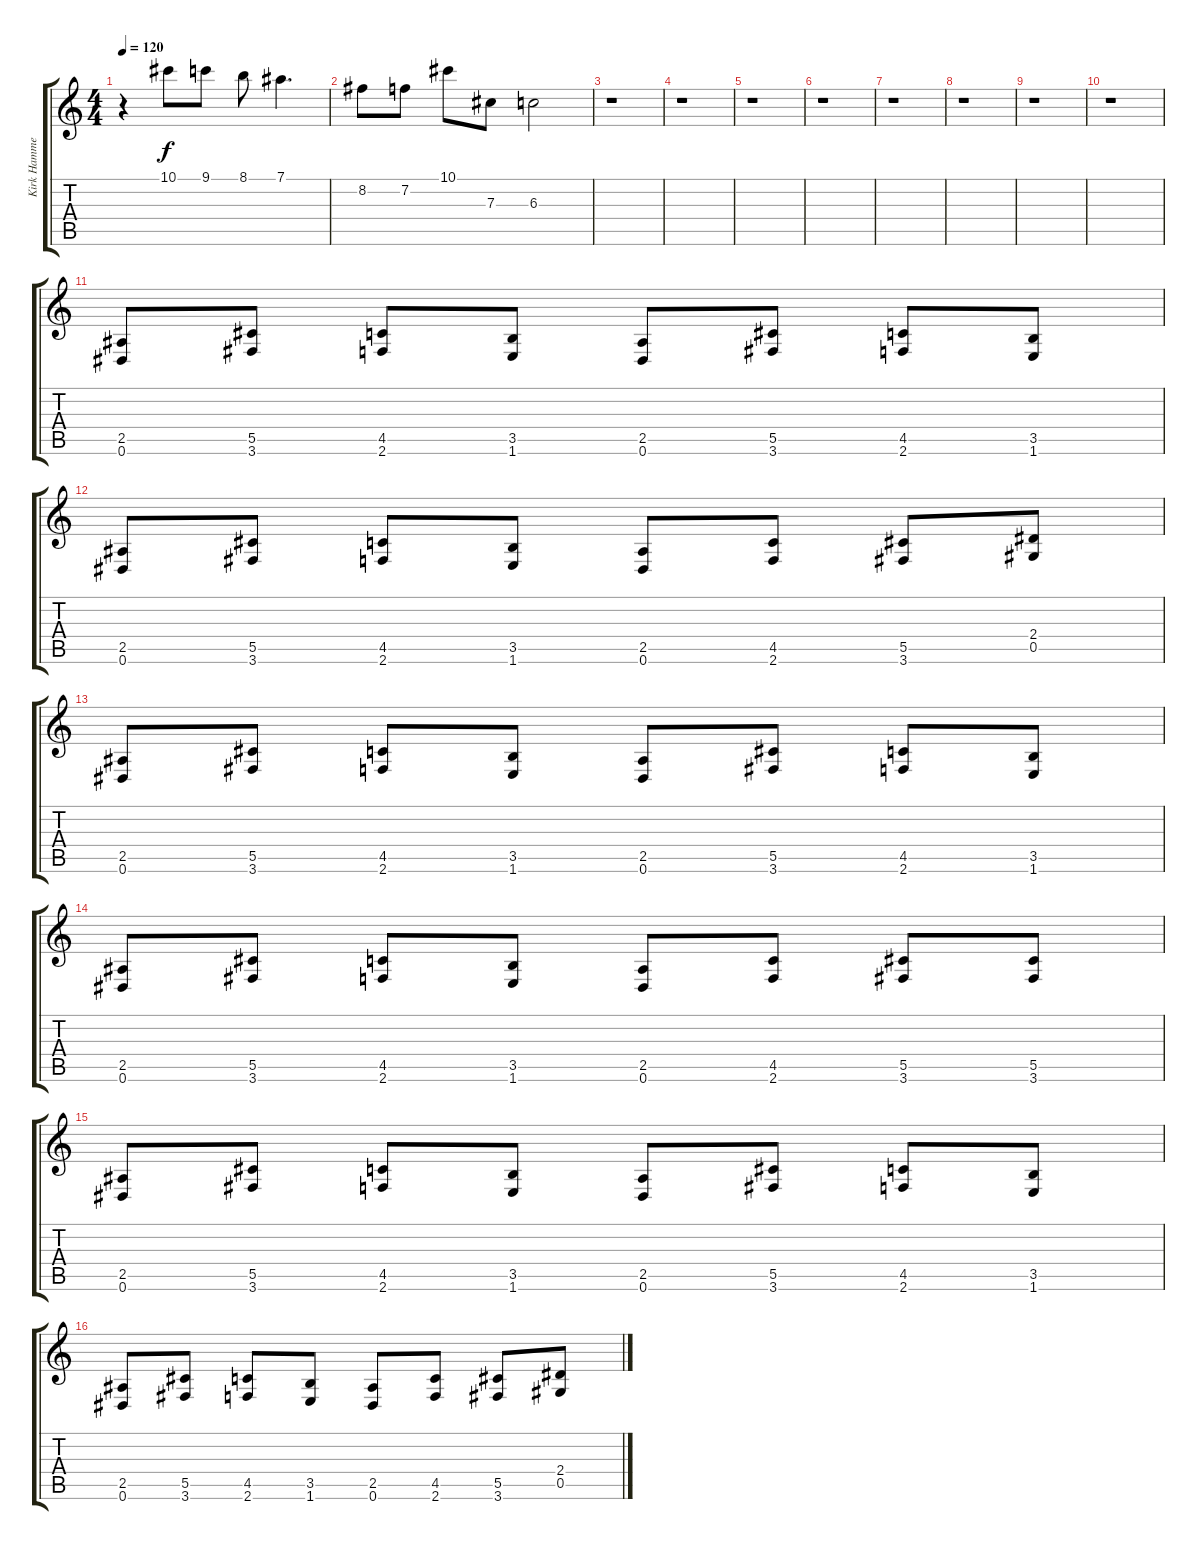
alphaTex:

\track ("Kirk Hammet" "Kirk Hamme") {instrument distortionguitar}
\staff {score tabs}
\tuning (Eb4 Bb3 Gb3 Db3 Ab2 Eb2) {hide}
\ts (4 4)
\tempo 120
\clef g2
\ks c
r.4{dy f} 10.1.8 9.1.8 8.1.8 7.1.4{d} |
8.2.8 7.2.8 10.1.8 7.3.8 6.3.2 |
r.1 |
r.1 |
r.1 |
r.1 |
r.1 |
r.1 |
r.1 |
r.1 |
(2.5 0.6).8 (5.5 3.6).8 (4.5 2.6).8 (3.5 1.6).8 (2.5 0.6).8 (5.5 3.6).8 (4.5 2.6).8 (3.5 1.6).8 |
(2.5 0.6).8 (5.5 3.6).8 (4.5 2.6).8 (3.5 1.6).8 (2.5 0.6).8 (4.5 2.6).8 (5.5 3.6).8 (2.4 0.5).8 |
(2.5 0.6).8 (5.5 3.6).8 (4.5 2.6).8 (3.5 1.6).8 (2.5 0.6).8 (5.5 3.6).8 (4.5 2.6).8 (3.5 1.6).8 |
(2.5 0.6).8 (5.5 3.6).8 (4.5 2.6).8 (3.5 1.6).8 (2.5 0.6).8 (4.5 2.6).8 (5.5 3.6).8 (5.5 3.6).8 |
(2.5 0.6).8 (5.5 3.6).8 (4.5 2.6).8 (3.5 1.6).8 (2.5 0.6).8 (5.5 3.6).8 (4.5 2.6).8 (3.5 1.6).8 |
(2.5 0.6).8 (5.5 3.6).8 (4.5 2.6).8 (3.5 1.6).8 (2.5 0.6).8 (4.5 2.6).8 (5.5 3.6).8 (2.4 0.5).8
